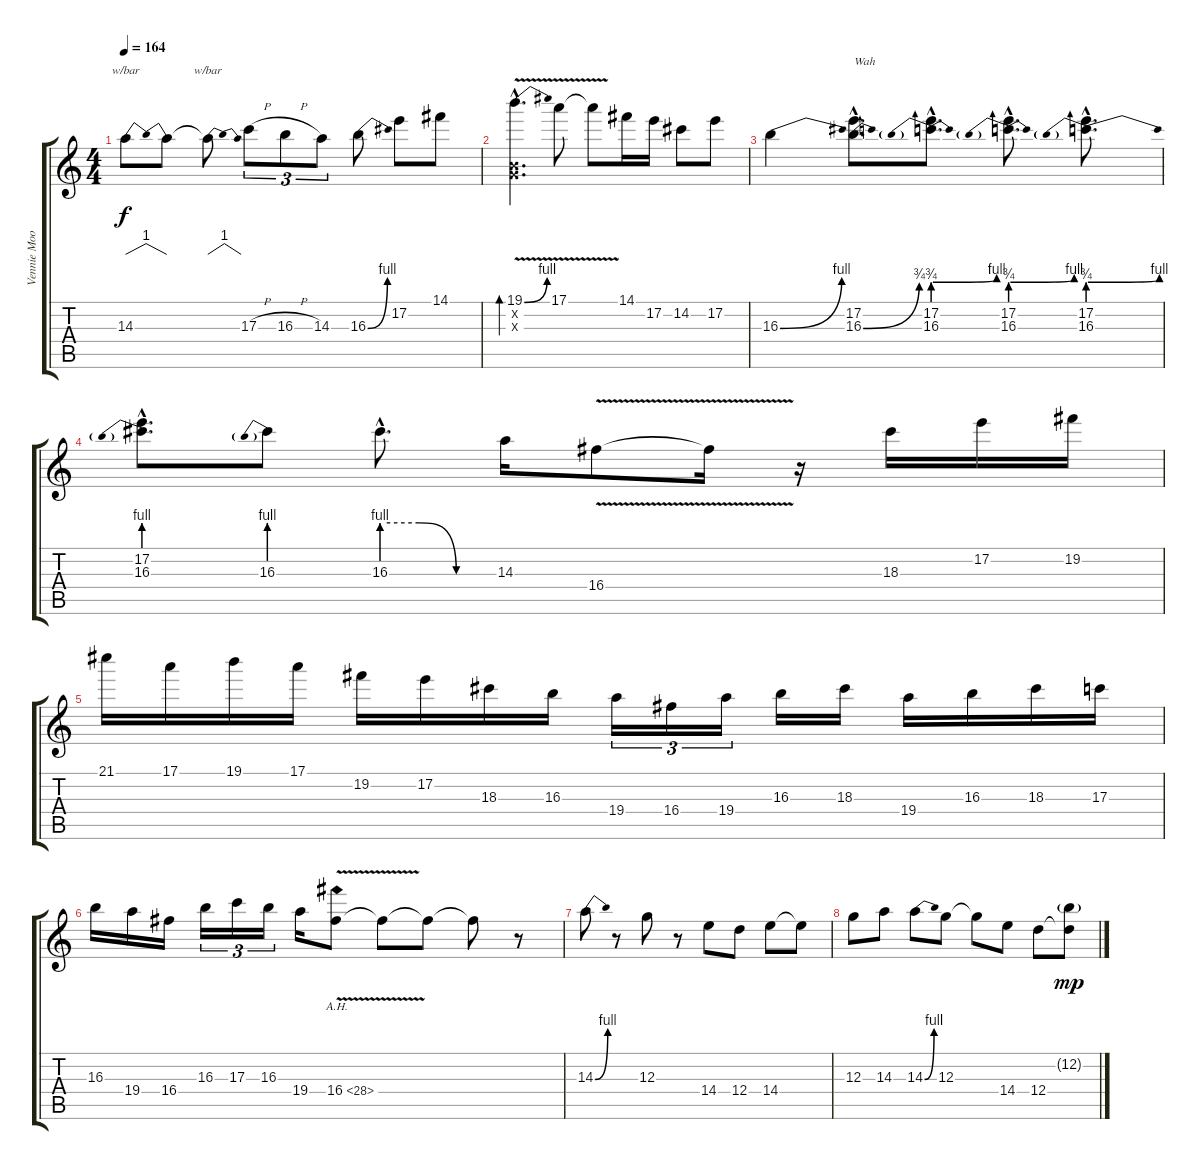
\track ("Vennie Moore" "Vennie Moo") {instrument overdrivenguitar}
\staff {score tabs}
\tuning (E4 B3 G3 D3 A2 E2) {hide}
\ts (4 4)
\tempo 164
\clef g2
\ks c
14.3{t}.8{tbe (dip default 0 0 30 4 60 0) dy f} 14.3{t}.8 14.3{t}.8{tbe (dip default 0 0 30 4 60 0)} 17.3{h}.8{tu (3 2)} 16.3{h}.8{tu (3 2)} 14.3.8{tu (3 2)} 16.3{be (bend 0 0 60 4)}.8 17.2.8 14.1.8 |
(19.1{be (bend 0 0 60 4) v hac} 0.2{hac x} 0.3{hac x}).4{d bd 240} 17.1{v}.8 17.1{t}.8 14.1.16 17.2.16 14.2.8 17.2.8 |
16.3{be (bend 0 0 60 4)}.4 (17.2{hac} 16.3{be (bend 0 0 60 3) hac}).8{d txt "Wah"} (17.2{hac} 16.3{be (prebendbend 0 3 60 4) hac}).8{d} (17.2{hac} 16.3{be (prebendbend 0 3 60 4) hac}).8{d} (17.2{hac} 16.3{be (prebendbend 0 3 60 4) hac}).8{d} |
(17.2{hac} 16.3{be (prebend 0 4 60 4) hac}).8{d} 16.3{be (prebend 0 4 60 4)}.8 16.3{be (custom 0 4 20 4 40 0 60 0) hac}.8{d} 14.3.16 16.4{v}.8 16.4{t}.16 r.16 18.3.16 17.2.16 19.2.16 |
21.1.16 17.1.16 19.1.16 17.1.16 19.2.16 17.2.16 18.3.16 16.3.16 19.4.16{tu (3 2)} 16.4.16{tu (3 2)} 19.4.16{tu (3 2)} 16.3.16 18.3.16 19.4.16 16.3.16 18.3.16 17.3.16 |
16.3.16 19.4.16 16.4.16 16.3.16{tu (3 2)} 17.3.16{tu (3 2)} 16.3.16{tu (3 2)} 19.4.16 16.4{ah 12 v}.8 16.4{t}.8 16.4{t}.8 16.4{t}.8 r.8 |
14.3{be (bend 0 0 60 4)}.8 r.8 12.3.8 r.8 14.4.8 12.4.8 14.4.8 14.4{t}.8 |
12.3.8 14.3.8 14.3{be (bend 0 0 60 4)}.8 12.3.8 12.3{t}.8 14.4.8 12.4.8 (12.2{g} 12.4{t}).8{dy mp}
